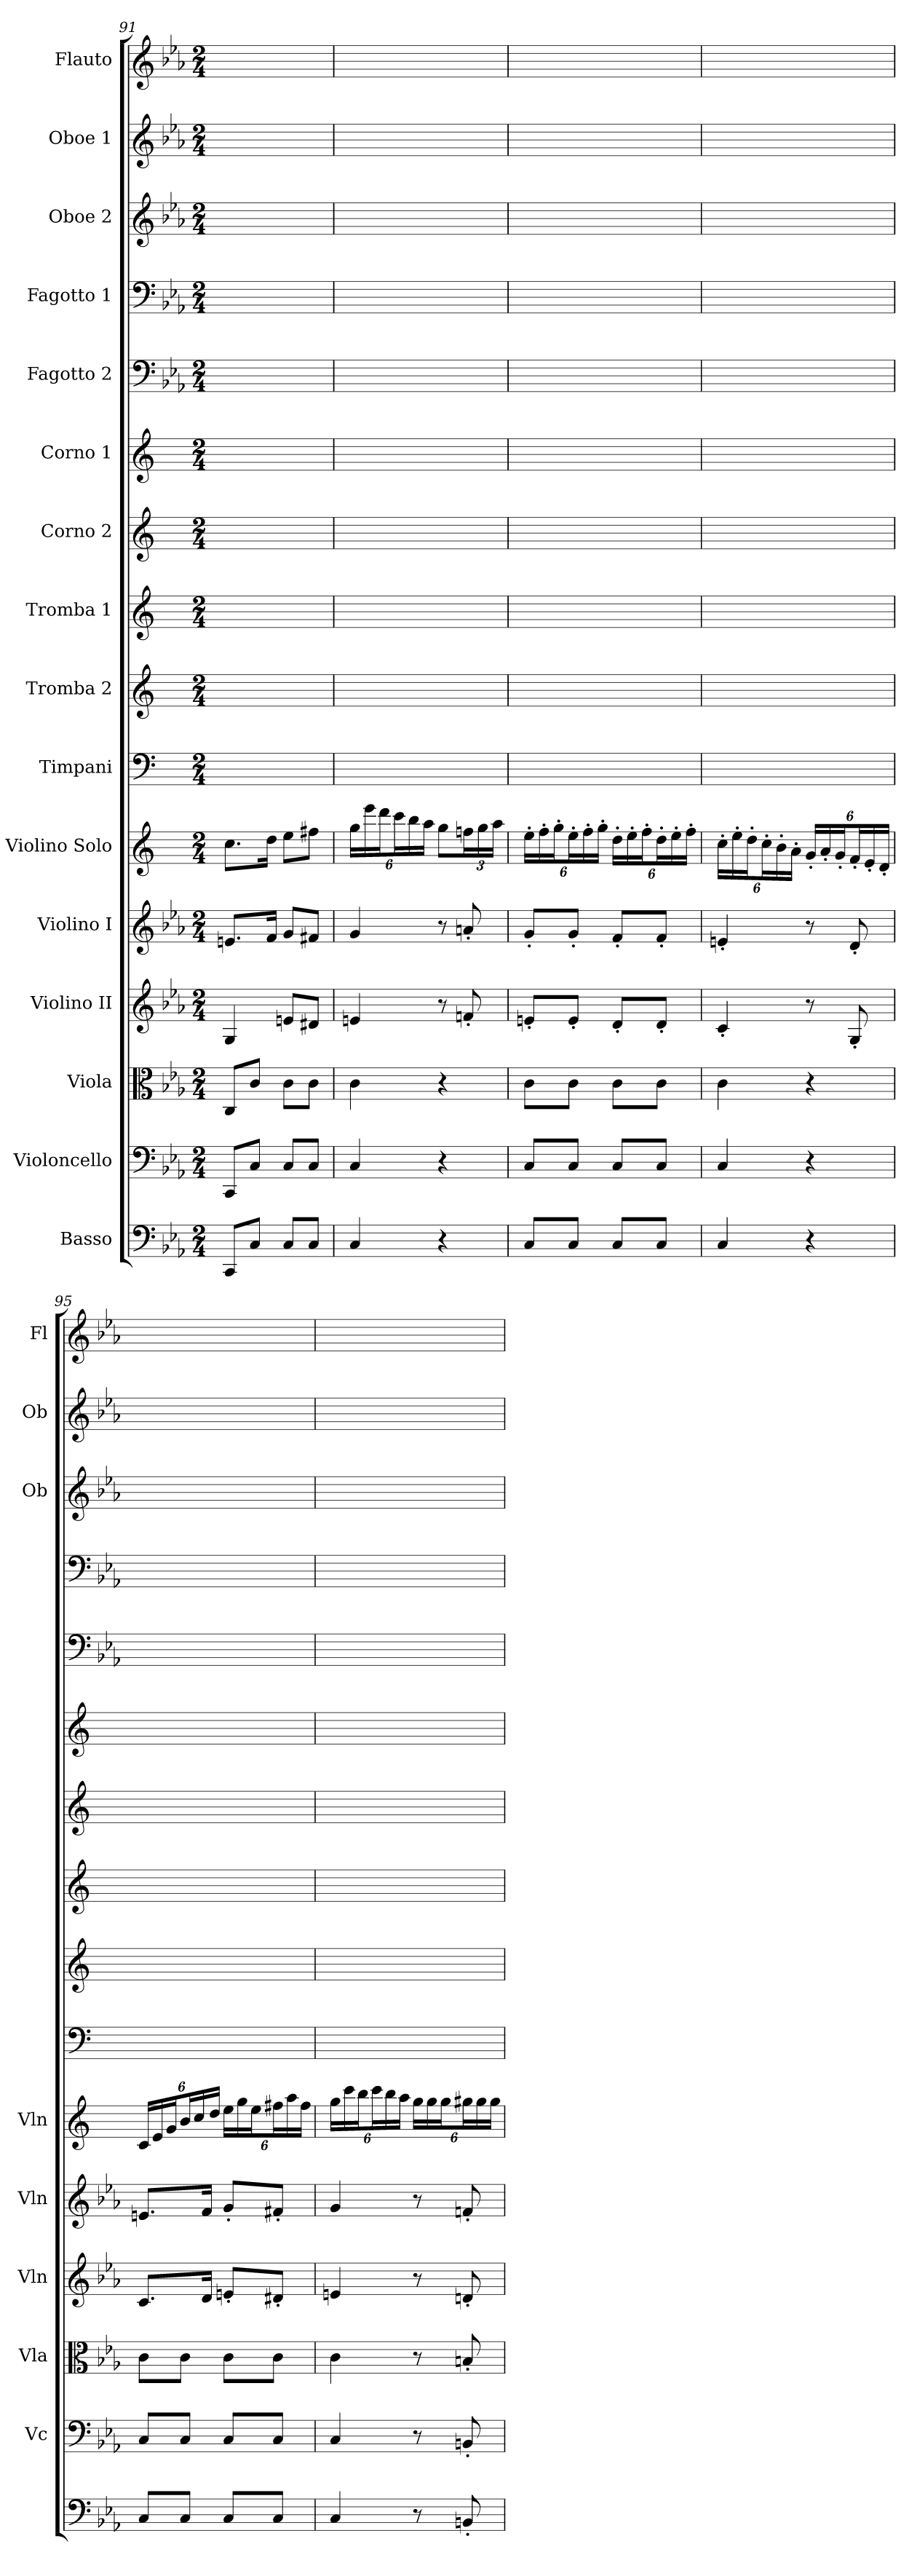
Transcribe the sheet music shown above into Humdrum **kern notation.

**kern	**kern	**kern	**kern	**kern	**kern	**kern	**kern	**kern	**kern	**kern	**kern	**kern	**kern	**kern	**kern
*part16	*part15	*part14	*part13	*part12	*part11	*part10	*part9	*part8	*part7	*part6	*part5	*part4	*part3	*part2	*part1
*staff16	*staff15	*staff14	*staff13	*staff12	*staff11	*staff10	*staff9	*staff8	*staff7	*staff6	*staff5	*staff4	*staff3	*staff2	*staff1
*I"Basso	*I"Violoncello	*I"Viola	*I"Violino II	*I"Violino I	*I"Violino Solo	*I"Timpani	*I"Tromba 2	*I"Tromba 1	*I"Corno 2	*I"Corno 1	*I"Fagotto 2	*I"Fagotto 1	*I"Oboe 2	*I"Oboe 1	*I"Flauto
*	*I'Vc	*I'Vla	*I'Vln	*I'Vln	*I'Vln	*	*	*	*	*	*	*	*I'Ob	*I'Ob	*I'Fl
*clefF4	*clefF4	*clefC3	*clefG2	*clefG2	*clefG2	*clefF4	*clefG2	*clefG2	*clefG2	*clefG2	*clefF4	*clefF4	*clefG2	*clefG2	*clefG2
*ITrd7c12	*	*	*	*	*	*	*ITrd1c2	*ITrd1c2	*ITrd7c12	*ITrd7c12	*	*	*	*	*
*k[b-e-a-]	*k[b-e-a-]	*k[b-e-a-]	*k[b-e-a-]	*k[b-e-a-]	*	*	*	*	*	*	*k[b-e-a-]	*k[b-e-a-]	*k[b-e-a-]	*k[b-e-a-]	*k[b-e-a-]
*M2/4	*M2/4	*M2/4	*M2/4	*M2/4	*M2/4	*M2/4	*M2/4	*M2/4	*M2/4	*M2/4	*M2/4	*M2/4	*M2/4	*M2/4	*M2/4
=91	=91	=91	=91	=91	=91	=91	=91	=91	=91	=91	=91	=91	=91	=91	=91
8CCC/L	8CC/L	8C/L	4G	8.en/L	8.cc\L	2ryy	2ryy	2ryy	2ryy	2ryy	2ryy	2ryy	2ryy	2ryy	2ryy
8CC/J	8C/J	8c/J	.	.	.	.	.	.	.	.	.	.	.	.	.
.	.	.	.	16f/Jk	16dd\Jk	.	.	.	.	.	.	.	.	.	.
8CC/L	8C/L	8c\L	8en/L	8g/L	8ee\L	.	.	.	.	.	.	.	.	.	.
8CC/J	8C/J	8c\J	8d#X/J	8f#X/J	8ff#X\J	.	.	.	.	.	.	.	.	.	.
=92	=92	=92	=92	=92	=92	=92	=92	=92	=92	=92	=92	=92	=92	=92	=92
4CC	4C	4c	4en	4g	24gg\LL	2ryy	2ryy	2ryy	2ryy	2ryy	2ryy	2ryy	2ryy	2ryy	2ryy
.	.	.	.	.	24eee\	.	.	.	.	.	.	.	.	.	.
.	.	.	.	.	24ddd\J	.	.	.	.	.	.	.	.	.	.
.	.	.	.	.	24ccc\L	.	.	.	.	.	.	.	.	.	.
.	.	.	.	.	24bb\	.	.	.	.	.	.	.	.	.	.
.	.	.	.	.	24aa\JJ	.	.	.	.	.	.	.	.	.	.
4r	4r	4r	8r	8r	8gg\L	.	.	.	.	.	.	.	.	.	.
.	.	.	8fn'	8an'	24ffn\L	.	.	.	.	.	.	.	.	.	.
.	.	.	.	.	24gg\	.	.	.	.	.	.	.	.	.	.
.	.	.	.	.	24aa\JJ	.	.	.	.	.	.	.	.	.	.
=93	=93	=93	=93	=93	=93	=93	=93	=93	=93	=93	=93	=93	=93	=93	=93
8CC/L	8C/L	8c\L	8en'/L	8g'/L	24ee'\LL	2ryy	2ryy	2ryy	2ryy	2ryy	2ryy	2ryy	2ryy	2ryy	2ryy
.	.	.	.	.	24ff'\	.	.	.	.	.	.	.	.	.	.
.	.	.	.	.	24gg'\J	.	.	.	.	.	.	.	.	.	.
8CC/J	8C/J	8c\J	8e'/J	8g'/J	24ee'\L	.	.	.	.	.	.	.	.	.	.
.	.	.	.	.	24ff'\	.	.	.	.	.	.	.	.	.	.
.	.	.	.	.	24gg'\JJ	.	.	.	.	.	.	.	.	.	.
8CC/L	8C/L	8c\L	8d'/L	8f'/L	24dd'\LL	.	.	.	.	.	.	.	.	.	.
.	.	.	.	.	24ee'\	.	.	.	.	.	.	.	.	.	.
.	.	.	.	.	24ff'\J	.	.	.	.	.	.	.	.	.	.
8CC/J	8C/J	8c\J	8d'/J	8f'/J	24dd'\L	.	.	.	.	.	.	.	.	.	.
.	.	.	.	.	24ee'\	.	.	.	.	.	.	.	.	.	.
.	.	.	.	.	24ff'\JJ	.	.	.	.	.	.	.	.	.	.
=94	=94	=94	=94	=94	=94	=94	=94	=94	=94	=94	=94	=94	=94	=94	=94
4CC	4C	4c	4c'	4en'	24cc'\LL	2ryy	2ryy	2ryy	2ryy	2ryy	2ryy	2ryy	2ryy	2ryy	2ryy
.	.	.	.	.	24ee'\	.	.	.	.	.	.	.	.	.	.
.	.	.	.	.	24dd'\J	.	.	.	.	.	.	.	.	.	.
.	.	.	.	.	24cc'\L	.	.	.	.	.	.	.	.	.	.
.	.	.	.	.	24b'\	.	.	.	.	.	.	.	.	.	.
.	.	.	.	.	24a'\JJ	.	.	.	.	.	.	.	.	.	.
4r	4r	4r	8r	8r	24g'/LL	.	.	.	.	.	.	.	.	.	.
.	.	.	.	.	24a'/	.	.	.	.	.	.	.	.	.	.
.	.	.	.	.	24g'/J	.	.	.	.	.	.	.	.	.	.
.	.	.	8G'	8d'	24f'/L	.	.	.	.	.	.	.	.	.	.
.	.	.	.	.	24e'/	.	.	.	.	.	.	.	.	.	.
.	.	.	.	.	24d'/JJ	.	.	.	.	.	.	.	.	.	.
=95	=95	=95	=95	=95	=95	=95	=95	=95	=95	=95	=95	=95	=95	=95	=95
8CC/L	8C/L	8c\L	8.c/L	8.en/L	24c/LL	2ryy	2ryy	2ryy	2ryy	2ryy	2ryy	2ryy	2ryy	2ryy	2ryy
.	.	.	.	.	24e/	.	.	.	.	.	.	.	.	.	.
.	.	.	.	.	24g/J	.	.	.	.	.	.	.	.	.	.
8CC/J	8C/J	8c\J	.	.	24b/L	.	.	.	.	.	.	.	.	.	.
.	.	.	.	.	24cc/	.	.	.	.	.	.	.	.	.	.
.	.	.	16d/Jk	16f/Jk	.	.	.	.	.	.	.	.	.	.	.
.	.	.	.	.	24dd/JJ	.	.	.	.	.	.	.	.	.	.
8CC/L	8C/L	8c\L	8en'/L	8g'/L	24ee\LL	.	.	.	.	.	.	.	.	.	.
.	.	.	.	.	24gg\	.	.	.	.	.	.	.	.	.	.
.	.	.	.	.	24ee\J	.	.	.	.	.	.	.	.	.	.
8CC/J	8C/J	8c\J	8d#X'/J	8f#X'/J	24ff#X\L	.	.	.	.	.	.	.	.	.	.
.	.	.	.	.	24aa\	.	.	.	.	.	.	.	.	.	.
.	.	.	.	.	24ff#\JJ	.	.	.	.	.	.	.	.	.	.
=96	=96	=96	=96	=96	=96	=96	=96	=96	=96	=96	=96	=96	=96	=96	=96
4CC	4C	4c	4en	4g	24gg\LL	2ryy	2ryy	2ryy	2ryy	2ryy	2ryy	2ryy	2ryy	2ryy	2ryy
.	.	.	.	.	24ccc\	.	.	.	.	.	.	.	.	.	.
.	.	.	.	.	24bb\J	.	.	.	.	.	.	.	.	.	.
.	.	.	.	.	24ccc\L	.	.	.	.	.	.	.	.	.	.
.	.	.	.	.	24bb\	.	.	.	.	.	.	.	.	.	.
.	.	.	.	.	24aa\JJ	.	.	.	.	.	.	.	.	.	.
8r	8r	8r	8r	8r	24gg\LL	.	.	.	.	.	.	.	.	.	.
.	.	.	.	.	24gg\	.	.	.	.	.	.	.	.	.	.
.	.	.	.	.	24gg\J	.	.	.	.	.	.	.	.	.	.
8BBBn'	8BBn'	8Bn'	8dn'	8fn'	24gg#X\L	.	.	.	.	.	.	.	.	.	.
.	.	.	.	.	24gg#\	.	.	.	.	.	.	.	.	.	.
.	.	.	.	.	24gg#\JJ	.	.	.	.	.	.	.	.	.	.
=	=	=	=	=	=	=	=	=	=	=	=	=	=	=	=
*-	*-	*-	*-	*-	*-	*-	*-	*-	*-	*-	*-	*-	*-	*-	*-
